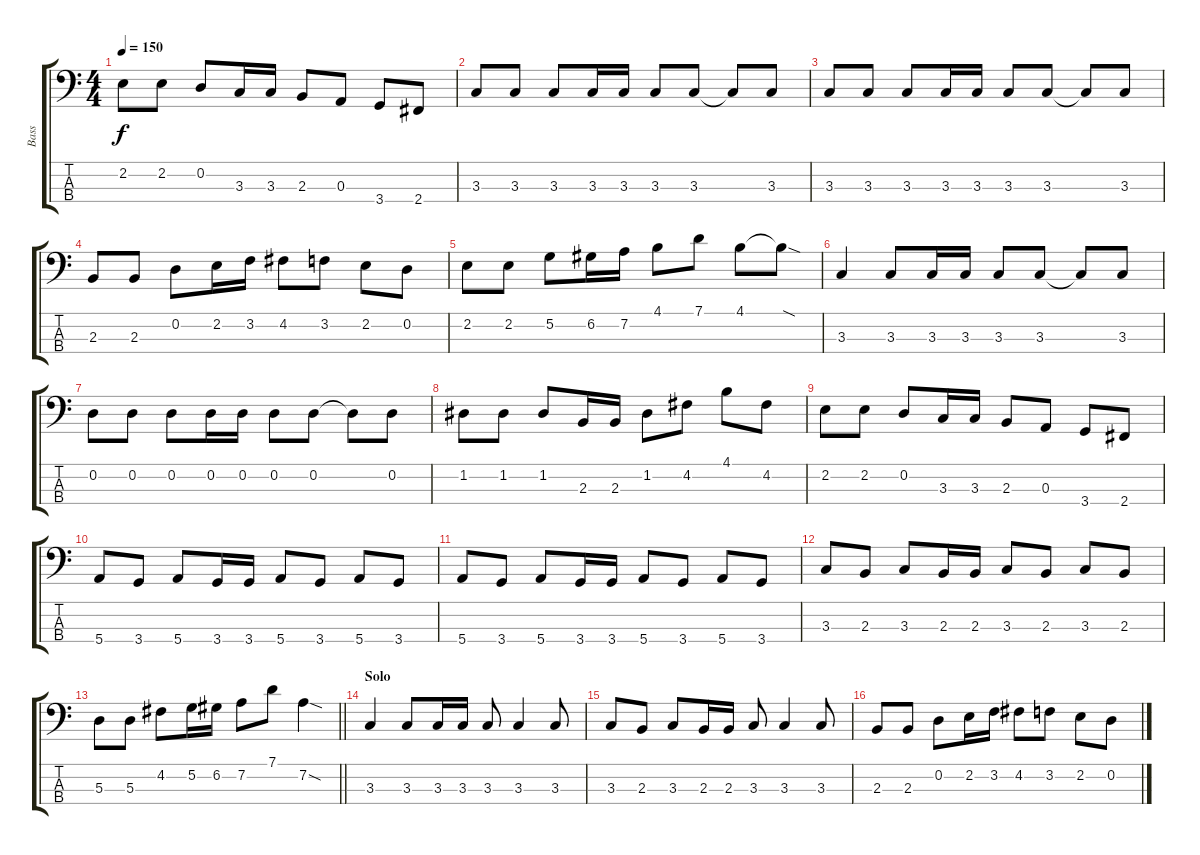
\track ("Bass" "Bass") {instrument electricbassfinger}
\staff {score tabs}
\tuning (G2 D2 A1 E1) {hide}
\ts (4 4)
\tempo 150
\clef f4
\ks c
2.2.8{dy f} 2.2.8 0.2.8 3.3.16 3.3.16 2.3.8 0.3.8 3.4.8 2.4.8 |
3.3.8 3.3.8 3.3.8 3.3.16 3.3.16 3.3.8 3.3.8 3.3{t}.8 3.3.8 |
3.3.8 3.3.8 3.3.8 3.3.16 3.3.16 3.3.8 3.3.8 3.3{t}.8 3.3.8 |
2.3.8 2.3.8 0.2.8 2.2.16 3.2.16 4.2.8 3.2.8 2.2.8 0.2.8 |
2.2.8 2.2.8 5.2.8 6.2.16 7.2.16 4.1.8 7.1.8 4.1.8 4.1{sod t}.8 |
3.3.4 3.3.8 3.3.16 3.3.16 3.3.8 3.3.8 3.3{t}.8 3.3.8 |
0.2.8 0.2.8 0.2.8 0.2.16 0.2.16 0.2.8 0.2.8 0.2{t}.8 0.2.8 |
1.2.8 1.2.8 1.2.8 2.3.16 2.3.16 1.2.8 4.2.8 4.1.8 4.2.8 |
2.2.8 2.2.8 0.2.8 3.3.16 3.3.16 2.3.8 0.3.8 3.4.8 2.4.8 |
5.4.8 3.4.8 5.4.8 3.4.16 3.4.16 5.4.8 3.4.8 5.4.8 3.4.8 |
5.4.8 3.4.8 5.4.8 3.4.16 3.4.16 5.4.8 3.4.8 5.4.8 3.4.8 |
3.3.8 2.3.8 3.3.8 2.3.16 2.3.16 3.3.8 2.3.8 3.3.8 2.3.8 |
\barLineRight lightlight
5.3.8 5.3.8 4.2.8 5.2.16 6.2.16 7.2.8 7.1.8 7.2{sod}.4 |
\section ("" "Solo")
3.3.4 3.3.8 3.3.16 3.3.16 3.3.8 3.3.4 3.3.8 |
3.3.8 2.3.8 3.3.8 2.3.16 2.3.16 3.3.8 3.3.4 3.3.8 |
2.3.8 2.3.8 0.2.8 2.2.16 3.2.16 4.2.8 3.2.8 2.2.8 0.2.8
